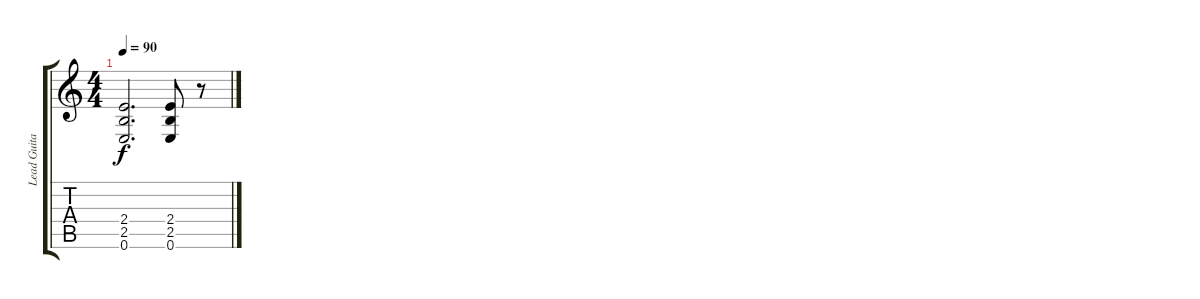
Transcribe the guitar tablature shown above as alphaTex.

\track ("Lead Guitar (Mika)" "Lead Guita") {instrument distortionguitar}
\staff {score tabs}
\tuning (E4 B3 G3 D3 A2 E2) {hide}
\ts (4 4)
\tempo 90
\clef g2
\ks c
(2.4 2.5 0.6).2{d dy f} (2.4 2.5 0.6).8 r.8
